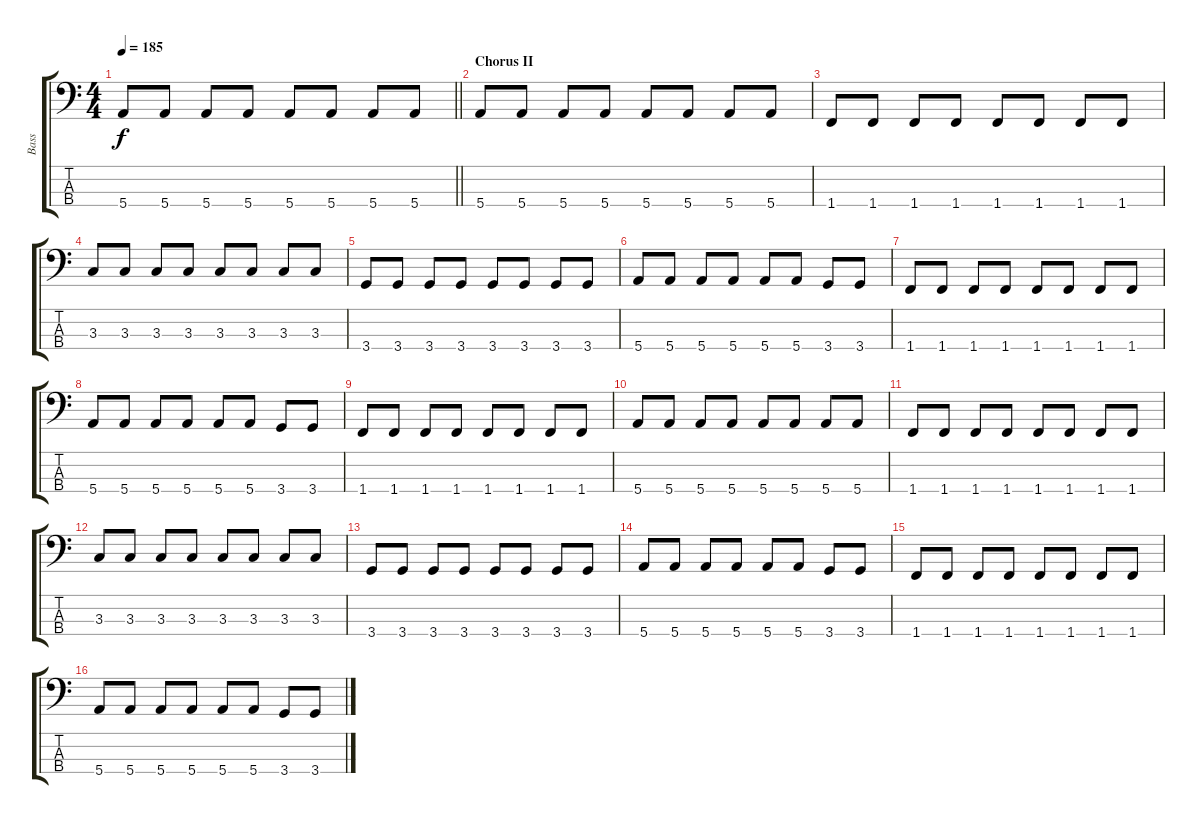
\track ("Bass" "Bass") {instrument electricbasspick}
\staff {score tabs}
\tuning (G2 D2 A1 E1) {hide}
\ts (4 4)
\tempo 185
\clef f4
\barLineRight lightlight
\ks c
5.4.8{dy f} 5.4.8 5.4.8 5.4.8 5.4.8 5.4.8 5.4.8 5.4.8 |
\section ("" "Chorus II")
5.4.8 5.4.8 5.4.8 5.4.8 5.4.8 5.4.8 5.4.8 5.4.8 |
1.4.8 1.4.8 1.4.8 1.4.8 1.4.8 1.4.8 1.4.8 1.4.8 |
3.3.8 3.3.8 3.3.8 3.3.8 3.3.8 3.3.8 3.3.8 3.3.8 |
3.4.8 3.4.8 3.4.8 3.4.8 3.4.8 3.4.8 3.4.8 3.4.8 |
5.4.8 5.4.8 5.4.8 5.4.8 5.4.8 5.4.8 3.4.8 3.4.8 |
1.4.8 1.4.8 1.4.8 1.4.8 1.4.8 1.4.8 1.4.8 1.4.8 |
5.4.8 5.4.8 5.4.8 5.4.8 5.4.8 5.4.8 3.4.8 3.4.8 |
1.4.8 1.4.8 1.4.8 1.4.8 1.4.8 1.4.8 1.4.8 1.4.8 |
5.4.8 5.4.8 5.4.8 5.4.8 5.4.8 5.4.8 5.4.8 5.4.8 |
1.4.8 1.4.8 1.4.8 1.4.8 1.4.8 1.4.8 1.4.8 1.4.8 |
3.3.8 3.3.8 3.3.8 3.3.8 3.3.8 3.3.8 3.3.8 3.3.8 |
3.4.8 3.4.8 3.4.8 3.4.8 3.4.8 3.4.8 3.4.8 3.4.8 |
5.4.8 5.4.8 5.4.8 5.4.8 5.4.8 5.4.8 3.4.8 3.4.8 |
1.4.8 1.4.8 1.4.8 1.4.8 1.4.8 1.4.8 1.4.8 1.4.8 |
5.4.8 5.4.8 5.4.8 5.4.8 5.4.8 5.4.8 3.4.8 3.4.8
